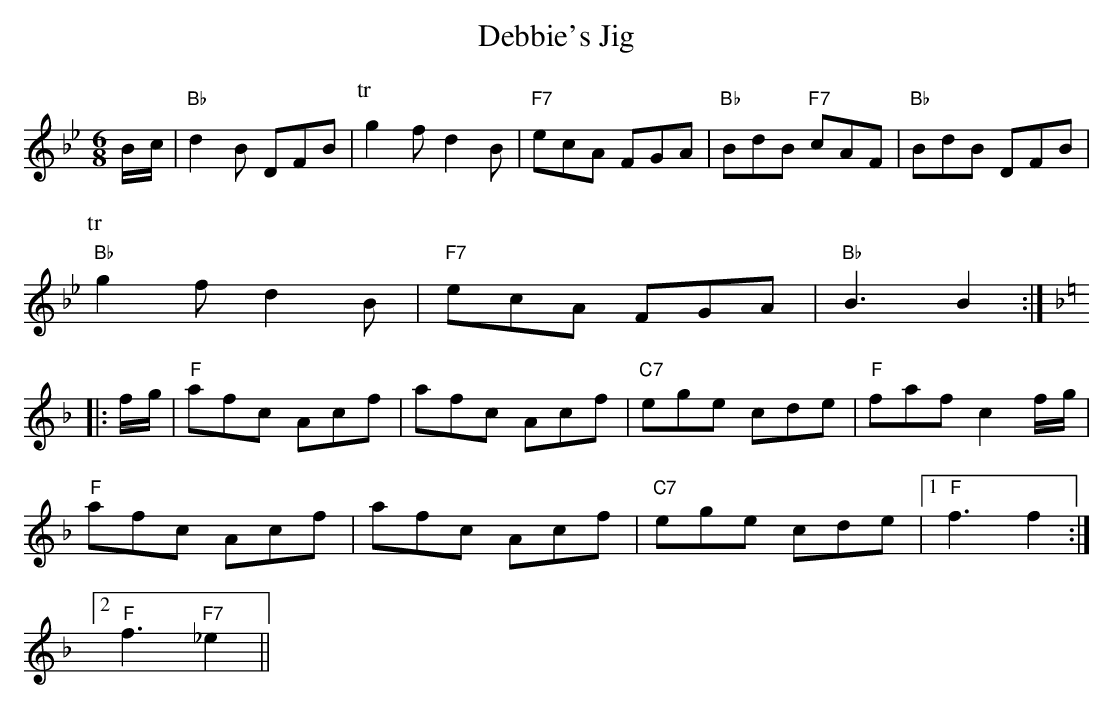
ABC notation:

X:1
T:Debbie's Jig
M:6/8
K:Bb
B/2-c/2|"Bb"d2B DFB|\
P:tr
g2-f d2B-|"F7"ecA FGA-|"Bb"BdB "F7"cAF-|"Bb"BdB DFB|"Bb"
P:tr
g2-f d2B-|"F7"ecA FGA-|"Bb"B3 B2::
K:F
f/2-g/2|"F"afc Acf-|afc Acf-|"C7"ege cde-|"F"f-af c2f/2-g/2|
"F"afc Acf-|afc Acf-|"C7"ege cde-| [1"F"f3 f2:|
 [2"F"f3 "F7"_e2||
